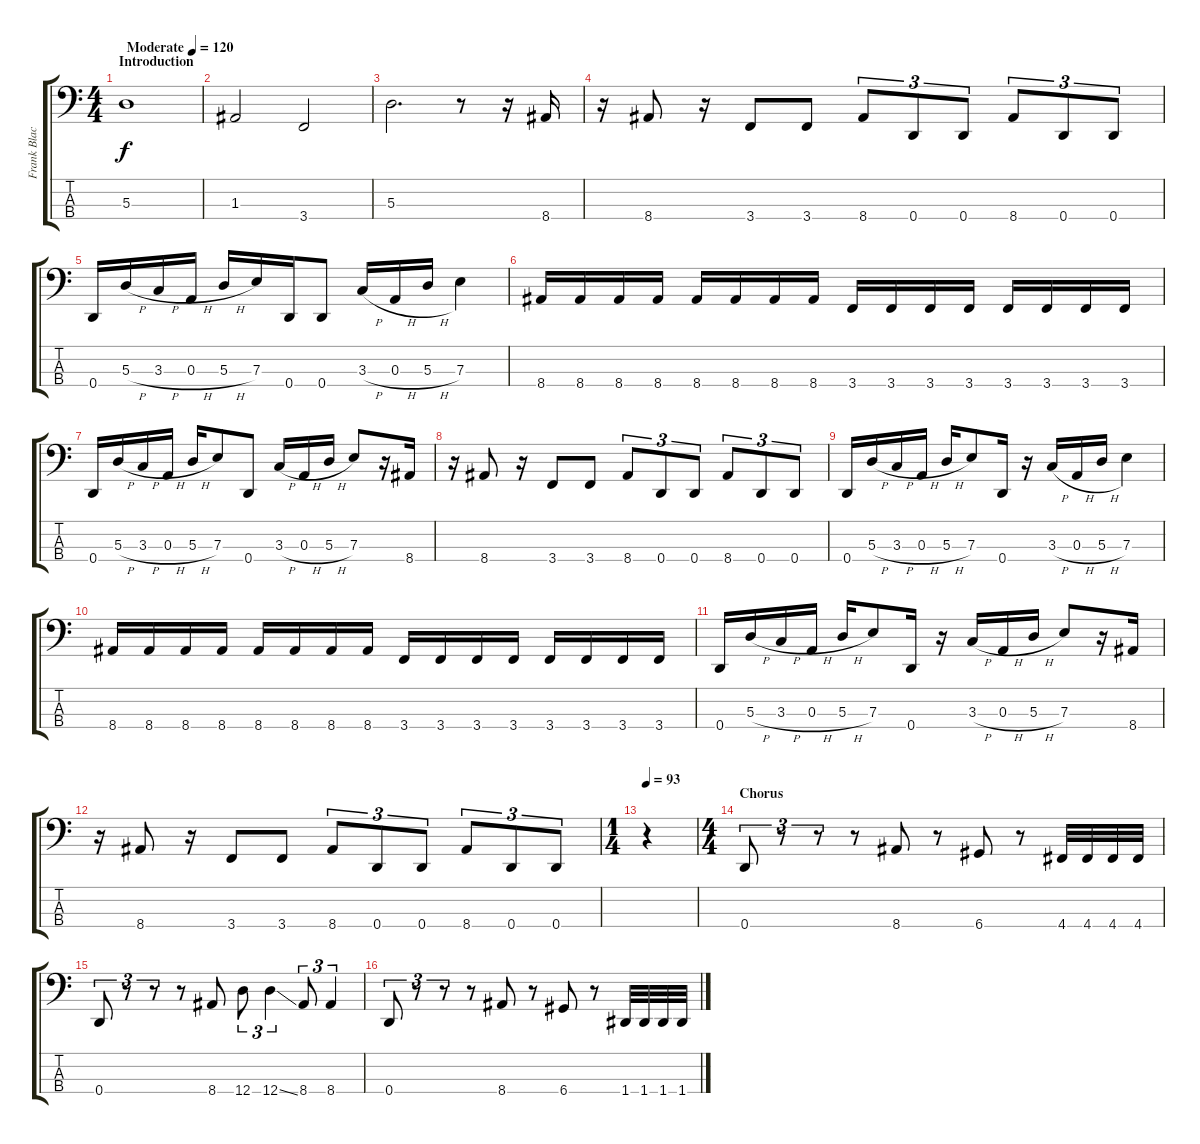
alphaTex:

\track ("Frank Black" "Frank Blac") {instrument electricbasspick}
\staff {score tabs}
\tuning (G2 D2 A1 D1) {hide}
\ts (4 4)
\section ("" "Introduction")
\tempo (120 "Moderate")
\clef f4
\ks c
5.3.1{dy f instrument electricbasspick} |
1.3.2 3.4.2 |
5.3.2{d} r.8 r.16 8.4.16 |
r.16 8.4.8 r.16 3.4.8 3.4.8 8.4.8{tu (3 2)} 0.4.8{tu (3 2)} 0.4.8{tu (3 2)} 8.4.8{tu (3 2)} 0.4.8{tu (3 2)} 0.4.8{tu (3 2)} |
0.4.16 5.3{h}.16 3.3{h}.16 0.3{h}.16 5.3{h}.16 7.3.16 0.4.16 0.4.8 3.3{h}.16 0.3{h}.16 5.3{h}.16 7.3.4 |
8.4.16 8.4.16 8.4.16 8.4.16 8.4.16 8.4.16 8.4.16 8.4.16 3.4.16 3.4.16 3.4.16 3.4.16 3.4.16 3.4.16 3.4.16 3.4.16 |
0.4.16 5.3{h}.16 3.3{h}.16 0.3{h}.16 5.3{h}.16 7.3.8 0.4.8 3.3{h}.16 0.3{h}.16 5.3{h}.16 7.3.8 r.16 8.4.16 |
r.16 8.4.8 r.16 3.4.8 3.4.8 8.4.8{tu (3 2)} 0.4.8{tu (3 2)} 0.4.8{tu (3 2)} 8.4.8{tu (3 2)} 0.4.8{tu (3 2)} 0.4.8{tu (3 2)} |
0.4.16 5.3{h}.16 3.3{h}.16 0.3{h}.16 5.3{h}.16 7.3.8 0.4.16 r.16 3.3{h}.16 0.3{h}.16 5.3{h}.16 7.3.4 |
8.4.16 8.4.16 8.4.16 8.4.16 8.4.16 8.4.16 8.4.16 8.4.16 3.4.16 3.4.16 3.4.16 3.4.16 3.4.16 3.4.16 3.4.16 3.4.16 |
0.4.16 5.3{h}.16 3.3{h}.16 0.3{h}.16 5.3{h}.16 7.3.8 0.4.16 r.16 3.3{h}.16 0.3{h}.16 5.3{h}.16 7.3.8 r.16 8.4.16 |
r.16 8.4.8 r.16 3.4.8 3.4.8 8.4.8{tu (3 2)} 0.4.8{tu (3 2)} 0.4.8{tu (3 2)} 8.4.8{tu (3 2)} 0.4.8{tu (3 2)} 0.4.8{tu (3 2)} |
\ts (1 4)
\tempo 93
r.4 |
\ts (4 4)
\section ("" "Chorus")
0.4.8{tu (3 2)} r.8{tu (3 2)} r.8{tu (3 2)} r.8 8.4.8 r.8 6.4.8 r.8 4.4.32 4.4.32 4.4.32 4.4.32 |
0.4.8{tu (3 2)} r.8{tu (3 2)} r.8{tu (3 2)} r.8 8.4.8 12.4.8{tu (3 2)} 12.4{ss}.4{tu (3 2)} 8.4.8{tu (3 2)} 8.4.4{tu (3 2)} |
0.4.8{tu (3 2)} r.8{tu (3 2)} r.8{tu (3 2)} r.8 8.4.8 r.8 6.4.8 r.8 1.4.32 1.4.32 1.4.32 1.4.32
